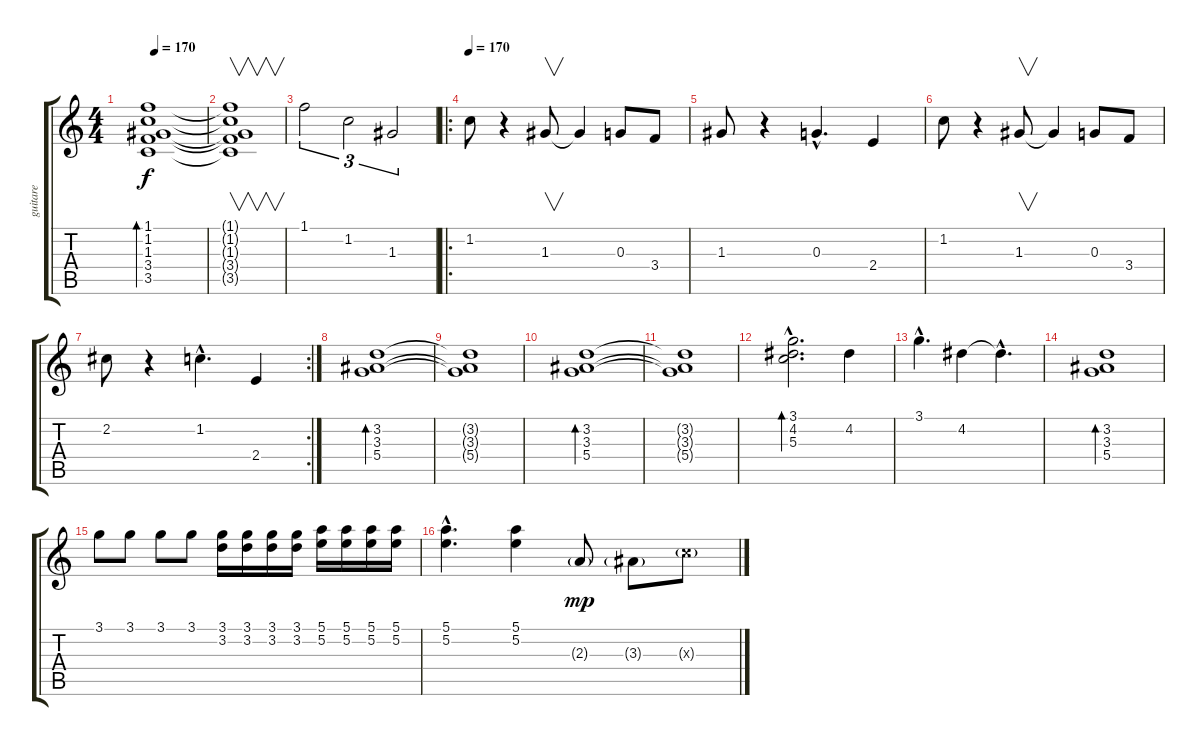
\track ("guitare" "guitare") {instrument acousticguitarsteel}
\staff {score tabs}
\tuning (E4 B3 G3 D3 A2 E2) {hide}
\ts (4 4)
\tempo 170
\tempo 145
\tempo 170
\clef g2
\ks c
(1.1 1.2 1.3 3.4 3.5).1{bd 480 dy f instrument acousticguitarsteel} |
(1.1{t} 1.2{t} 1.3{t} 3.4{t} 3.5{t}).1{v} |
1.1.2{tu (3 2)} 1.2.2{tu (3 2)} 1.3.2{tu (3 2)} |
\ro
\tempo 170
1.2.8 r.4 1.3.8{v} 1.3{t}.4 0.3.8 3.4.8 |
1.3.8 r.4 0.3{hac}.4{d} 2.4.4 |
1.2.8 r.4 1.3.8{v} 1.3{t}.4 0.3.8 3.4.8 |
\rc 2
2.2.8 r.4 1.2{hac}.4{d} 2.4.4 |
(3.2 3.3 5.4).1{bd 480} |
(3.2{t} 3.3{t} 5.4{t}).1 |
(3.2 3.3 5.4).1{bd 480} |
(3.2{t} 3.3{t} 5.4{t}).1 |
(3.1{hac} 4.2{hac} 5.3{hac}).2{d bd 480} 4.2.4 |
3.1{hac}.4{d} 4.2.4 4.2{hac t}.4{d} |
(3.2 3.3 5.4).1{bd 480} |
3.1.8 3.1.8 3.1.8 3.1.8 (3.1 3.2).16 (3.1 3.2).16 (3.1 3.2).16 (3.1 3.2).16 (5.1 5.2).16 (5.1 5.2).16 (5.1 5.2).16 (5.1 5.2).16 |
(5.1{hac} 5.2{hac}).4{d} (5.1 5.2).4 2.3{g}.8{dy mp} 3.3{g}.8 5.3{g x}.8
